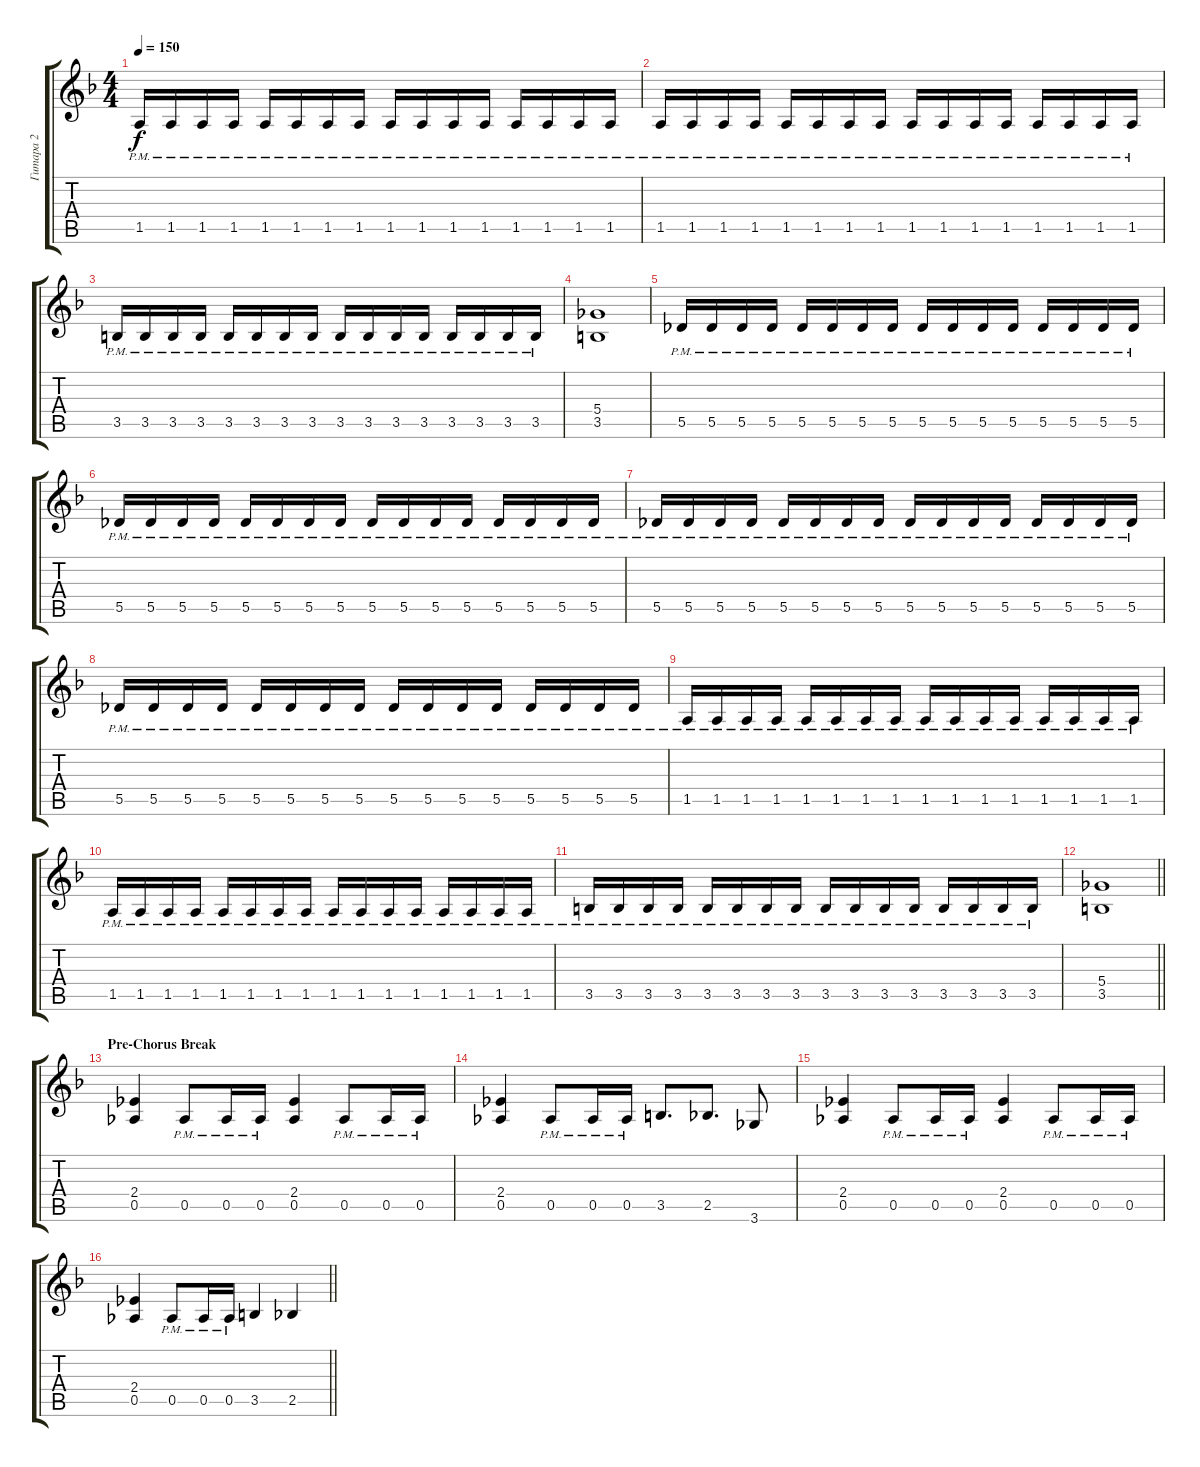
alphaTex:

\track ("Гитара 2" "Гитара 2") {instrument distortionguitar}
\staff {score tabs}
\tuning (Eb4 Bb3 Gb3 Db3 Ab2 Eb2) {hide}
\ts (4 4)
\tempo 150
\clef g2
\ks dminor
1.5{pm}.16{dy f} 1.5{pm}.16 1.5{pm}.16 1.5{pm}.16 1.5{pm}.16 1.5{pm}.16 1.5{pm}.16 1.5{pm}.16 1.5{pm}.16 1.5{pm}.16 1.5{pm}.16 1.5{pm}.16 1.5{pm}.16 1.5{pm}.16 1.5{pm}.16 1.5{pm}.16 |
1.5{pm}.16 1.5{pm}.16 1.5{pm}.16 1.5{pm}.16 1.5{pm}.16 1.5{pm}.16 1.5{pm}.16 1.5{pm}.16 1.5{pm}.16 1.5{pm}.16 1.5{pm}.16 1.5{pm}.16 1.5{pm}.16 1.5{pm}.16 1.5{pm}.16 1.5{pm}.16 |
3.5{pm}.16 3.5{pm}.16 3.5{pm}.16 3.5{pm}.16 3.5{pm}.16 3.5{pm}.16 3.5{pm}.16 3.5{pm}.16 3.5{pm}.16 3.5{pm}.16 3.5{pm}.16 3.5{pm}.16 3.5{pm}.16 3.5{pm}.16 3.5{pm}.16 3.5{pm}.16 |
(5.4 3.5).1 |
5.5{pm}.16 5.5{pm}.16 5.5{pm}.16 5.5{pm}.16 5.5{pm}.16 5.5{pm}.16 5.5{pm}.16 5.5{pm}.16 5.5{pm}.16 5.5{pm}.16 5.5{pm}.16 5.5{pm}.16 5.5{pm}.16 5.5{pm}.16 5.5{pm}.16 5.5{pm}.16 |
5.5{pm}.16 5.5{pm}.16 5.5{pm}.16 5.5{pm}.16 5.5{pm}.16 5.5{pm}.16 5.5{pm}.16 5.5{pm}.16 5.5{pm}.16 5.5{pm}.16 5.5{pm}.16 5.5{pm}.16 5.5{pm}.16 5.5{pm}.16 5.5{pm}.16 5.5{pm}.16 |
5.5{pm}.16 5.5{pm}.16 5.5{pm}.16 5.5{pm}.16 5.5{pm}.16 5.5{pm}.16 5.5{pm}.16 5.5{pm}.16 5.5{pm}.16 5.5{pm}.16 5.5{pm}.16 5.5{pm}.16 5.5{pm}.16 5.5{pm}.16 5.5{pm}.16 5.5{pm}.16 |
5.5{pm}.16 5.5{pm}.16 5.5{pm}.16 5.5{pm}.16 5.5{pm}.16 5.5{pm}.16 5.5{pm}.16 5.5{pm}.16 5.5{pm}.16 5.5{pm}.16 5.5{pm}.16 5.5{pm}.16 5.5{pm}.16 5.5{pm}.16 5.5{pm}.16 5.5{pm}.16 |
1.5{pm}.16 1.5{pm}.16 1.5{pm}.16 1.5{pm}.16 1.5{pm}.16 1.5{pm}.16 1.5{pm}.16 1.5{pm}.16 1.5{pm}.16 1.5{pm}.16 1.5{pm}.16 1.5{pm}.16 1.5{pm}.16 1.5{pm}.16 1.5{pm}.16 1.5{pm}.16 |
1.5{pm}.16 1.5{pm}.16 1.5{pm}.16 1.5{pm}.16 1.5{pm}.16 1.5{pm}.16 1.5{pm}.16 1.5{pm}.16 1.5{pm}.16 1.5{pm}.16 1.5{pm}.16 1.5{pm}.16 1.5{pm}.16 1.5{pm}.16 1.5{pm}.16 1.5{pm}.16 |
3.5{pm}.16 3.5{pm}.16 3.5{pm}.16 3.5{pm}.16 3.5{pm}.16 3.5{pm}.16 3.5{pm}.16 3.5{pm}.16 3.5{pm}.16 3.5{pm}.16 3.5{pm}.16 3.5{pm}.16 3.5{pm}.16 3.5{pm}.16 3.5{pm}.16 3.5{pm}.16 |
\barLineRight lightlight
(5.4 3.5).1 |
\section ("" "Pre-Chorus Break")
(2.4 0.5).4 0.5{pm}.8 0.5{pm}.16 0.5{pm}.16 (2.4 0.5).4 0.5{pm}.8 0.5{pm}.16 0.5{pm}.16 |
(2.4 0.5).4 0.5{pm}.8 0.5{pm}.16 0.5{pm}.16 3.5.8{d} 2.5.8{d} 3.6.8 |
(2.4 0.5).4 0.5{pm}.8 0.5{pm}.16 0.5{pm}.16 (2.4 0.5).4 0.5{pm}.8 0.5{pm}.16 0.5{pm}.16 |
\barLineRight lightlight
(2.4 0.5).4 0.5{pm}.8 0.5{pm}.16 0.5{pm}.16 3.5.4 2.5.4
